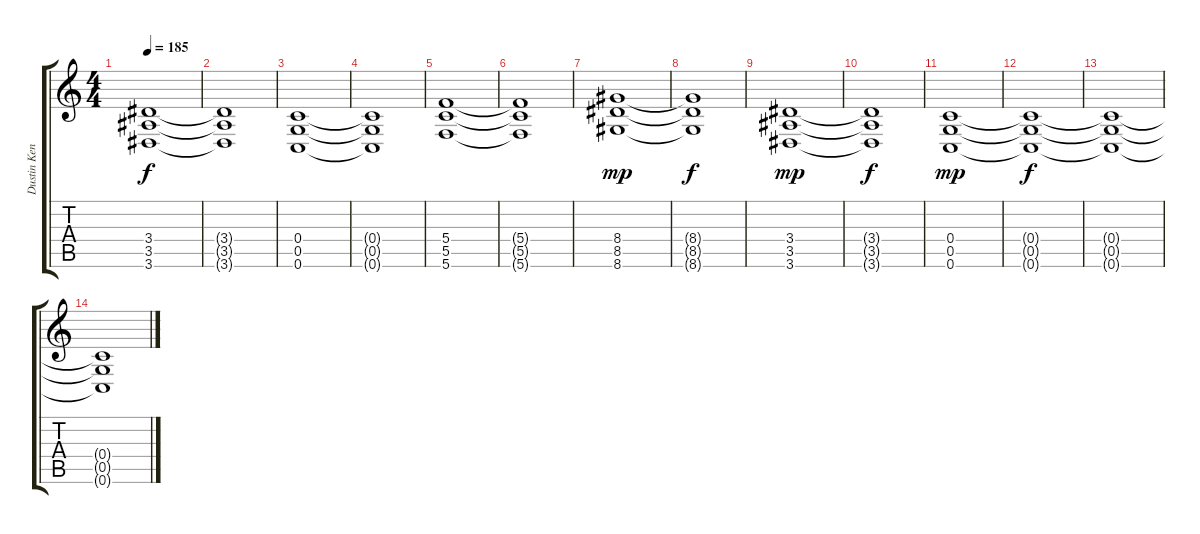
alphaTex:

\track ("Dustin Kensrue (Guitar)" "Dustin Ken") {instrument overdrivenguitar}
\staff {score tabs}
\tuning (D4 A3 F3 C3 G2 C2) {hide}
\ts (4 4)
\tempo 185
\clef g2
\ks c
(3.4 3.5 3.6).1{dy f} |
(3.4{t} 3.5{t} 3.6{t}).1 |
(0.4 0.5 0.6).1 |
(0.4{t} 0.5{t} 0.6{t}).1 |
(5.4 5.5 5.6).1 |
(5.4{t} 5.5{t} 5.6{t}).1 |
(8.4 8.5 8.6).1{dy mp} |
(8.4{t} 8.5{t} 8.6{t}).1{dy f} |
(3.4 3.5 3.6).1{dy mp} |
(3.4{t} 3.5{t} 3.6{t}).1{dy f} |
(0.4 0.5 0.6).1{dy mp} |
(0.4{t} 0.5{t} 0.6{t}).1{dy f} |
(0.4{t} 0.5{t} 0.6{t}).1 |
(0.4{t} 0.5{t} 0.6{t}).1{volume 0}
